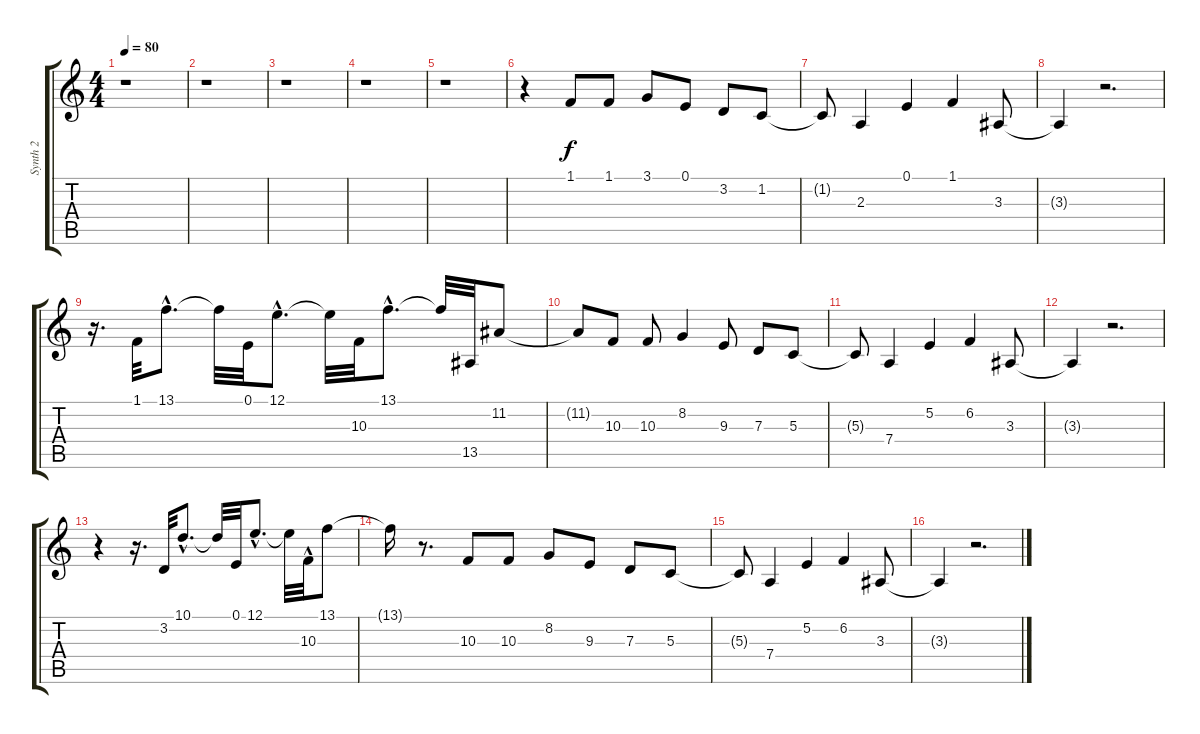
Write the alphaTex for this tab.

\track ("Synth 2" "Synth 2") {instrument stringensemble1}
\staff {score tabs}
\tuning (E4 B3 G3 D3 A2 E2) {hide}
\ts (4 4)
\tempo 80
\clef g2
\ks c
r.1{dy f} |
r.1 |
r.1 |
r.1 |
r.1 |
r.4 1.1.8 1.1.8 3.1.8 0.1.8 3.2.8 1.2.8 |
1.2{t}.8 2.3.4 0.1.4 1.1.4 3.3.8 |
3.3{t}.4 r.2{d} |
r.16{d} 1.1.32 13.1{hac}.8{d} 13.1{t}.32 0.1.32 12.1{hac}.8{d} 12.1{t}.32 10.3.32 13.1{hac}.8{d} 13.1{t}.32 13.5.32 11.2.8 |
11.2{t}.8 10.3.8 10.3.8 8.2.4 9.3.8 7.3.8 5.3.8 |
5.3{t}.8 7.4.4 5.2.4 6.2.4 3.3.8 |
3.3{t}.4 r.2{d} |
r.4 r.16{d} 3.2.32 10.1{hac}.8{d} 10.1{t}.32 0.1.32 12.1{hac}.8{d} 12.1{t}.32 10.3{hac}.32 13.1.8 |
13.1{t}.16 r.8{d} 10.3.8 10.3.8 8.2.8 9.3.8 7.3.8 5.3.8 |
5.3{t}.8 7.4.4 5.2.4 6.2.4 3.3.8 |
3.3{t}.4 r.2{d}
